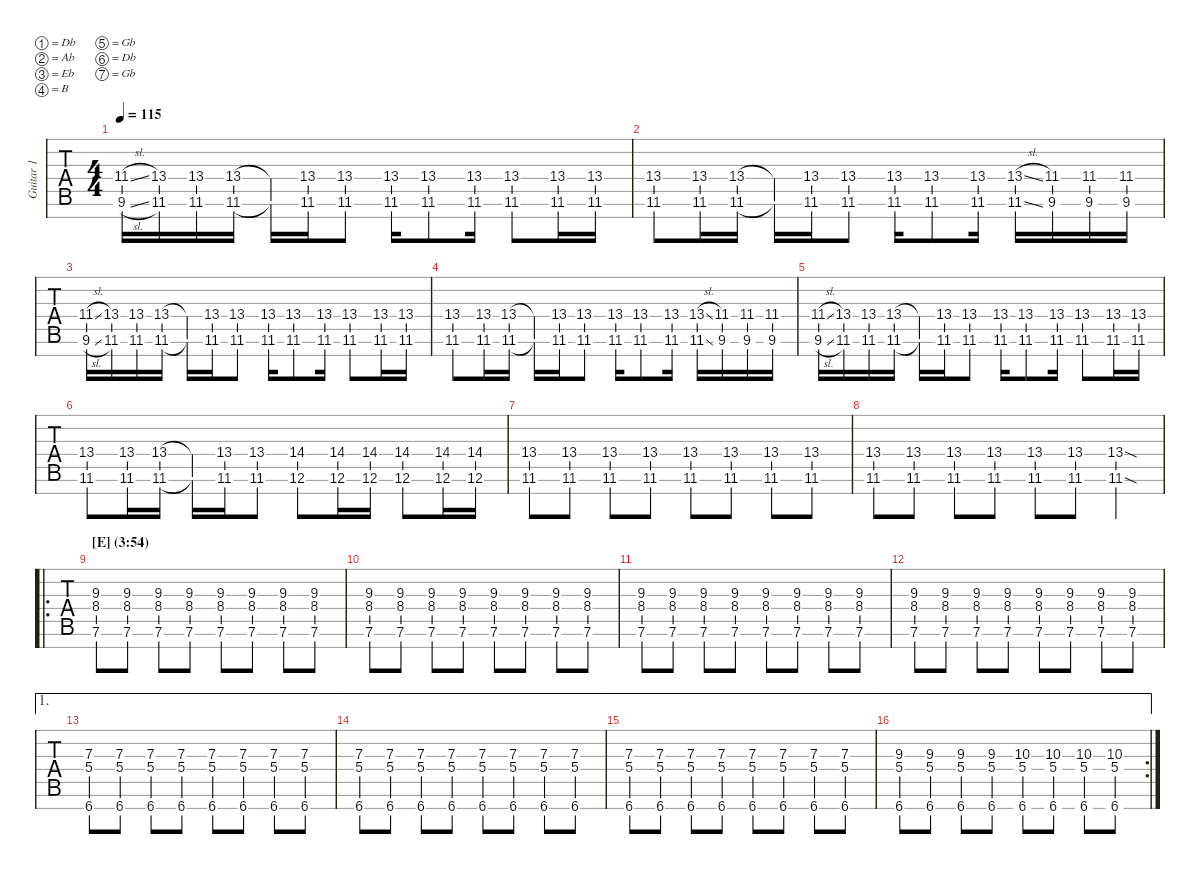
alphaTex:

\defaultSystemsLayout 2
\hideDynamics
\bracketExtendMode nobrackets
\multiTrackTrackNamePolicy allsystems
\firstSystemTrackNameMode fullname
\otherSystemsTrackNameMode fullname
\otherSystemsTrackNameOrientation horizontal
\track ("Guitar 1" "Gtr. 1") {instrument overdrivenguitar}
\staff {tabs}
\tuning (Db4 Ab3 Eb3 B2 Gb2 Db2 Gb1)
\ts (4 4)
\scale
1.00135
\tempo 115
\accidentals auto
\clef g2
\ottava regular
\simile none
\ks c
(9.6{sl acc #} 11.4{sl acc #}).16{dy mf} (11.6 13.4).16 (13.4 11.6).16 (13.4 11.6).16 (13.4{t} 11.6{t}).16 (13.4 11.6).16 (13.4 11.6).8 (13.4 11.6).16 (13.4 11.6).8 (13.4 11.6).16 (13.4 11.6).8 (13.4 11.6).16 (13.4 11.6).16 |
\scale
0.998654 (11.6 13.4).8 (13.4 11.6).16 (13.4 11.6).16 (13.4{t} 11.6{t}).16 (13.4 11.6).16 (13.4 11.6).8 (13.4 11.6).16 (13.4 11.6).8 (13.4 11.6).16 (13.4{sl} 11.6{sl}).16 (11.4{acc #} 9.6{acc #}).16 (9.6{acc #} 11.4{acc #}).16 (9.6{acc #} 11.4{acc #}).16 |
\scale
1.00135 (9.6{sl acc #} 11.4{sl acc #}).16 (11.6 13.4).16 (13.4 11.6).16 (13.4 11.6).16 (13.4{t} 11.6{t}).16 (13.4 11.6).16 (13.4 11.6).8 (13.4 11.6).16 (13.4 11.6).8 (13.4 11.6).16 (13.4 11.6).8 (13.4 11.6).16 (13.4 11.6).16 |
\scale
0.998654 (11.6 13.4).8 (13.4 11.6).16 (13.4 11.6).16 (13.4{t} 11.6{t}).16 (13.4 11.6).16 (13.4 11.6).8 (13.4 11.6).16 (13.4 11.6).8 (13.4 11.6).16 (13.4{sl} 11.6{sl}).16 (11.4{acc #} 9.6{acc #}).16 (9.6{acc #} 11.4{acc #}).16 (9.6{acc #} 11.4{acc #}).16 |
\scale
1.00135 (9.6{sl acc #} 11.4{sl acc #}).16 (11.6 13.4).16 (13.4 11.6).16 (13.4 11.6).16 (13.4{t} 11.6{t}).16 (13.4 11.6).16 (13.4 11.6).8 (13.4 11.6).16 (13.4 11.6).8 (13.4 11.6).16 (13.4 11.6).8 (13.4 11.6).16 (13.4 11.6).16 |
\scale
0.998654 (11.6 13.4).8 (13.4 11.6).16 (13.4 11.6).16 (13.4{t} 11.6{t}).16 (13.4 11.6).16 (13.4 11.6).8 (12.6{acc #} 14.4{acc #}).8 (14.4{acc #} 12.6{acc #}).16 (14.4{acc #} 12.6{acc #}).16 (12.6{acc #} 14.4{acc #}).8 (14.4{acc #} 12.6{acc #}).16 (14.4{acc #} 12.6{acc #}).16 |
\scale
1.00155 (11.6 13.4).8 (11.6 13.4).8 (11.6 13.4).8 (11.6 13.4).8 (11.6 13.4).8 (11.6 13.4).8 (11.6 13.4).8 (11.6 13.4).8 |
\scale
0.998452 (11.6 13.4).8 (11.6 13.4).8 (11.6 13.4).8 (11.6 13.4).8 (11.6 13.4).8 (11.6 13.4).8 (11.6{sod} 13.4{sod}).4 |
\ro
\section ("" "[E] (3:54)")
\scale
0.998863 (7.6{acc #} 8.4 9.3).8 (7.6{acc #} 8.4 9.3).8 (7.6{acc #} 8.4 9.3).8 (7.6{acc #} 8.4 9.3).8 (7.6{acc #} 8.4 9.3).8 (7.6{acc #} 8.4 9.3).8 (7.6{acc #} 8.4 9.3).8 (7.6{acc #} 8.4 9.3).8 |
\scale
1.00114 (7.6{acc #} 8.4 9.3).8 (7.6{acc #} 8.4 9.3).8 (7.6{acc #} 8.4 9.3).8 (7.6{acc #} 8.4 9.3).8 (7.6{acc #} 8.4 9.3).8 (7.6{acc #} 8.4 9.3).8 (7.6{acc #} 8.4 9.3).8 (7.6{acc #} 8.4 9.3).8 |
\scale
1.00269 (7.6{acc #} 8.4 9.3).8 (7.6{acc #} 8.4 9.3).8 (7.6{acc #} 8.4 9.3).8 (7.6{acc #} 8.4 9.3).8 (7.6{acc #} 8.4 9.3).8 (7.6{acc #} 8.4 9.3).8 (7.6{acc #} 8.4 9.3).8 (7.6{acc #} 8.4 9.3).8 |
\scale
0.997308 (7.6{acc #} 8.4 9.3).8 (7.6{acc #} 8.4 9.3).8 (7.6{acc #} 8.4 9.3).8 (7.6{acc #} 8.4 9.3).8 (7.6{acc #} 8.4 9.3).8 (7.6{acc #} 8.4 9.3).8 (7.6{acc #} 8.4 9.3).8 (7.6{acc #} 8.4 9.3).8 |
\ae 1
(7.3{acc #} 5.4 6.7).8 (7.3{acc #} 5.4 6.7).8 (7.3{acc #} 5.4 6.7).8 (7.3{acc #} 5.4 6.7).8 (7.3{acc #} 5.4 6.7).8 (7.3{acc #} 5.4 6.7).8 (7.3{acc #} 5.4 6.7).8 (7.3{acc #} 5.4 6.7).8 |
\ae 1
(7.3{acc #} 5.4 6.7).8 (7.3{acc #} 5.4 6.7).8 (7.3{acc #} 5.4 6.7).8 (7.3{acc #} 5.4 6.7).8 (7.3{acc #} 5.4 6.7).8 (7.3{acc #} 5.4 6.7).8 (7.3{acc #} 5.4 6.7).8 (7.3{acc #} 5.4 6.7).8 |
\ae 1
\scale
1.00346 (7.3{acc #} 5.4 6.7).8 (7.3{acc #} 5.4 6.7).8 (7.3{acc #} 5.4 6.7).8 (7.3{acc #} 5.4 6.7).8 (7.3{acc #} 5.4 6.7).8 (7.3{acc #} 5.4 6.7).8 (7.3{acc #} 5.4 6.7).8 (7.3{acc #} 5.4 6.7).8 |
\ae 1
\rc 2
\scale
0.99654 (9.3 5.4 6.7).8 (9.3 5.4 6.7).8 (9.3 5.4 6.7).8 (9.3 5.4 6.7).8 (10.3{acc #} 5.4 6.7).8 (10.3{acc #} 5.4 6.7).8 (10.3{acc #} 5.4 6.7).8 (10.3{acc #} 5.4 6.7).8
